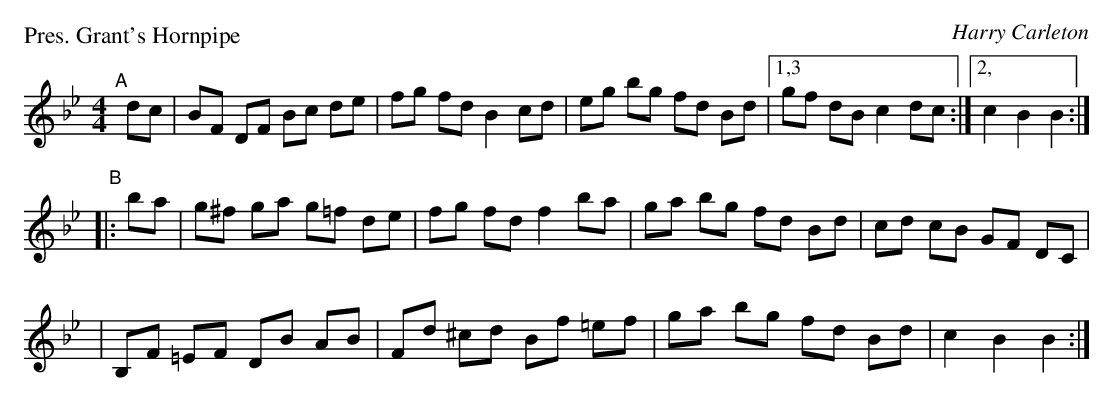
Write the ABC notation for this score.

X:1
P: Pres. Grant's Hornpipe
C: Harry Carleton
M: 4/4
L: 1/8
K: Bb
"^A"[|] dc \
| BF DF Bc de | fg fd B2 cd | eg bg fd Bd |[1,3 gf dB c2 dc \
                                         :|[2, c2 B2 B2 :|
"^B"|: ba \
| g^f ga g=f de | fg fd f2 ba | ga bg fd Bd | cd cB GF DC |
| B,F =EF DB AB | Fd ^cd Bf =ef | ga bg fd Bd | c2 B2 B2 :|
